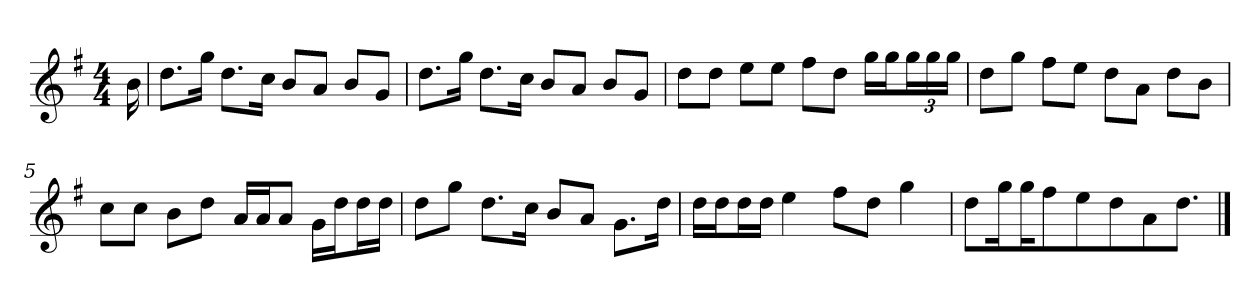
**kern
*part1
*staff1
*k[f#]
*M4/4
*MM120
=
16b
=1
8.ddL
16ggJk
8.ddL
16ccJk
8bL
8aJ
8bL
8gJ
=2
8.ddL
16ggJk
8.ddL
16ccJk
8bL
8aJ
8bL
8gJ
=3
8ddL
8ddJ
8eeL
8eeJ
8ff#L
8ddJ
16ggLL
16ggJ
24ggL
24gg
24ggJJ
=4
8ddL
8ggJ
8ff#L
8eeJ
8ddL
8aJ
8ddL
8bJ
=5
8ccL
8ccJ
8bL
8ddJ
16aLL
16aJ
8aJ
16gLL
16ddJ
16ddL
16ddJJ
=6
8ddL
8ggJ
8.ddL
16ccJk
8bL
8aJ
8.gL
16ddJk
=7
16ddLL
16ddJ
16ddL
16ddJJ
4ee
8ff#L
8ddJ
4gg
=8
8ddL
16ggJk
16ggKL
8ff#
8eeJ
8ddL
8aJ
8.ddJ
==
*-
